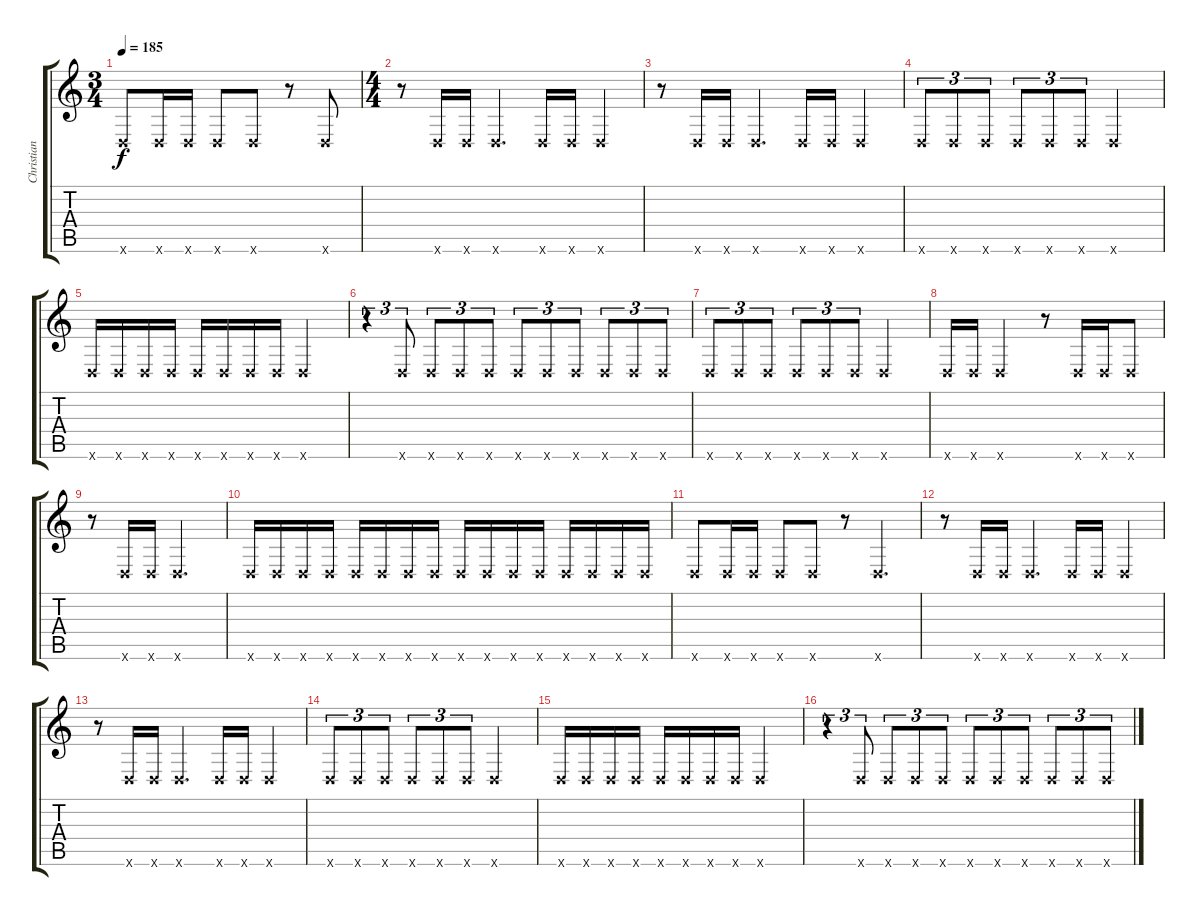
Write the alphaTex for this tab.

\track ("Christian Andreu" "Christian ") {instrument overdrivenguitar}
\staff {score tabs}
\tuning (D4 A3 F3 C3 G2 D2) {hide}
\ts (3 4)
\tempo 185
\clef g2
\ks c
0.6{x}.8{dy f} 0.6{x}.16 0.6{x}.16 0.6{x}.8 0.6{x}.8 r.8 0.6{x}.8 |
\ts (4 4)
r.8 0.6{x}.16 0.6{x}.16 0.6{x}.4{d} 0.6{x}.16 0.6{x}.16 0.6{x}.4 |
r.8 0.6{x}.16 0.6{x}.16 0.6{x}.4{d} 0.6{x}.16 0.6{x}.16 0.6{x}.4 |
0.6{x}.8{tu (3 2)} 0.6{x}.8{tu (3 2)} 0.6{x}.8{tu (3 2)} 0.6{x}.8{tu (3 2)} 0.6{x}.8{tu (3 2)} 0.6{x}.8{tu (3 2)} 0.6{x}.2 |
0.6{x}.16 0.6{x}.16 0.6{x}.16 0.6{x}.16 0.6{x}.16 0.6{x}.16 0.6{x}.16 0.6{x}.16 0.6{x}.2 |
r.4{tu (3 2)} 0.6{x}.8{tu (3 2)} 0.6{x}.8{tu (3 2)} 0.6{x}.8{tu (3 2)} 0.6{x}.8{tu (3 2)} 0.6{x}.8{tu (3 2)} 0.6{x}.8{tu (3 2)} 0.6{x}.8{tu (3 2)} 0.6{x}.8{tu (3 2)} 0.6{x}.8{tu (3 2)} 0.6{x}.8{tu (3 2)} |
0.6{x}.8{tu (3 2)} 0.6{x}.8{tu (3 2)} 0.6{x}.8{tu (3 2)} 0.6{x}.8{tu (3 2)} 0.6{x}.8{tu (3 2)} 0.6{x}.8{tu (3 2)} 0.6{x}.2 |
0.6{x}.16 0.6{x}.16 0.6{x}.2 r.8 0.6{x}.16 0.6{x}.16 0.6{x}.8 |
r.8 0.6{x}.16 0.6{x}.16 0.6{x}.2{d} |
0.6{x}.16 0.6{x}.16 0.6{x}.16 0.6{x}.16 0.6{x}.16 0.6{x}.16 0.6{x}.16 0.6{x}.16 0.6{x}.16 0.6{x}.16 0.6{x}.16 0.6{x}.16 0.6{x}.16 0.6{x}.16 0.6{x}.16 0.6{x}.16 |
0.6{x}.8 0.6{x}.16 0.6{x}.16 0.6{x}.8 0.6{x}.8 r.8 0.6{x}.4{d} |
r.8 0.6{x}.16 0.6{x}.16 0.6{x}.4{d} 0.6{x}.16 0.6{x}.16 0.6{x}.4 |
r.8 0.6{x}.16 0.6{x}.16 0.6{x}.4{d} 0.6{x}.16 0.6{x}.16 0.6{x}.4 |
0.6{x}.8{tu (3 2)} 0.6{x}.8{tu (3 2)} 0.6{x}.8{tu (3 2)} 0.6{x}.8{tu (3 2)} 0.6{x}.8{tu (3 2)} 0.6{x}.8{tu (3 2)} 0.6{x}.2 |
0.6{x}.16 0.6{x}.16 0.6{x}.16 0.6{x}.16 0.6{x}.16 0.6{x}.16 0.6{x}.16 0.6{x}.16 0.6{x}.2 |
r.4{tu (3 2)} 0.6{x}.8{tu (3 2)} 0.6{x}.8{tu (3 2)} 0.6{x}.8{tu (3 2)} 0.6{x}.8{tu (3 2)} 0.6{x}.8{tu (3 2)} 0.6{x}.8{tu (3 2)} 0.6{x}.8{tu (3 2)} 0.6{x}.8{tu (3 2)} 0.6{x}.8{tu (3 2)} 0.6{x}.8{tu (3 2)}
